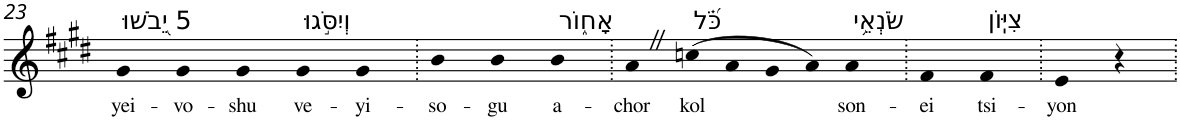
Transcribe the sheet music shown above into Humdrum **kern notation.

**kern	**text
*part1	*part1
*staff1	*staff1
*I"Piano	*
*I'Pno	*
!!LO:PB:g=z
*clefG2	*
*k[f#c#g#d#]	*
*E:	*
=23	=23
!LO:TX:a:t=5 יֵ֭בֹשׁוּ	!
!	!LO:LY:b
4g#	yei-
!	!LO:LY:b
4g#	-vo-
!	!LO:LY:b
4g#	-shu
!LO:TX:a:t=וְיִסֹּ֣גוּ	!
!	!LO:LY:b
4g#	ve-
!	!LO:LY:b
4g#	-yi-
=24.	=24.
!	!LO:LY:b
4b	-so-
!	!LO:LY:b
4b	-gu
!LO:TX:a:t=אָח֑וֹר	!
!	!LO:LY:b
4b	a-
=25.	=25.
!	!LO:LY:b
4aZ	-chor
!LO:TX:a:t=כֹּ֝֗ל	!
!	!LO:LY:b
(>8ccn	kol
8a	.
8g#	.
8a)	.
!LO:TX:a:t=שֹׂנְאֵ֥י	!
!	!LO:LY:b
4a	son-
=26.	=26.
!	!LO:LY:b
4f#	-ei
!LO:TX:a:t=צִיּֽוֹן	!
!	!LO:LY:b
4f#	tsi-
=27.	=27.
!	!LO:LY:b
4e	-yon
4r	.
=.	=.
*-	*-
